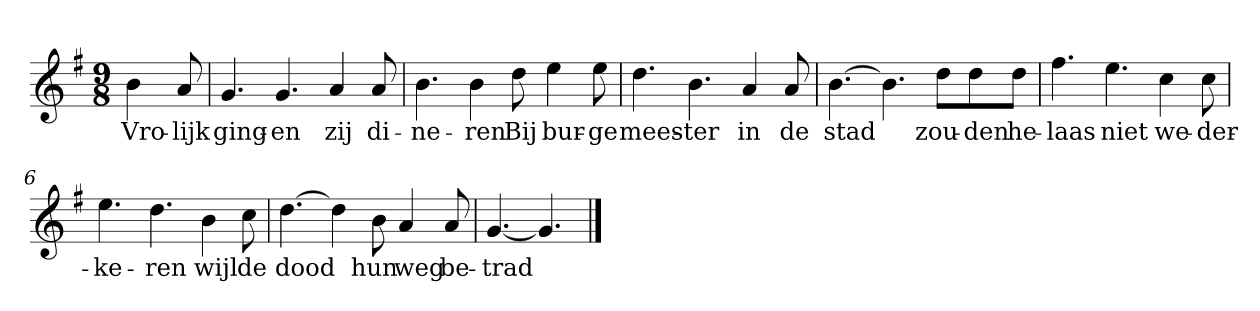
**kern	**text
*part1	*part1
*staff1	*staff1
*clefG2	*
*k[f#]	*
*G:	*
*M9/8	*
*MM120	*
=	=
4b	Vro-
8a	-lijk
=1	=1
4.g	ging-
4.g	-en
4a	zij
8a	di-
=2	=2
4.b	-ne-
4b	-ren
8dd	Bij
4ee	bur-
8ee	-ge
=3	=3
4.dd	mees-
4.b	-ter
4a	in
8a	de
=4	=4
[4.b	stad
4.b]	.
8dd\L	zou-
8dd\	-den
8dd\J	he-
=5	=5
4.ff#	-laas
4.ee	niet
4cc	we-
8cc	-der-
=6	=6
4.ee	-ke-
4.dd	-ren
4b	wijl
8cc	de
=7	=7
[4.dd	dood
4dd]	.
8b	hun
4a	weg
8a	be-
=8	=8
[4.g	-trad
4.g]	.
==	==
*-	*-
